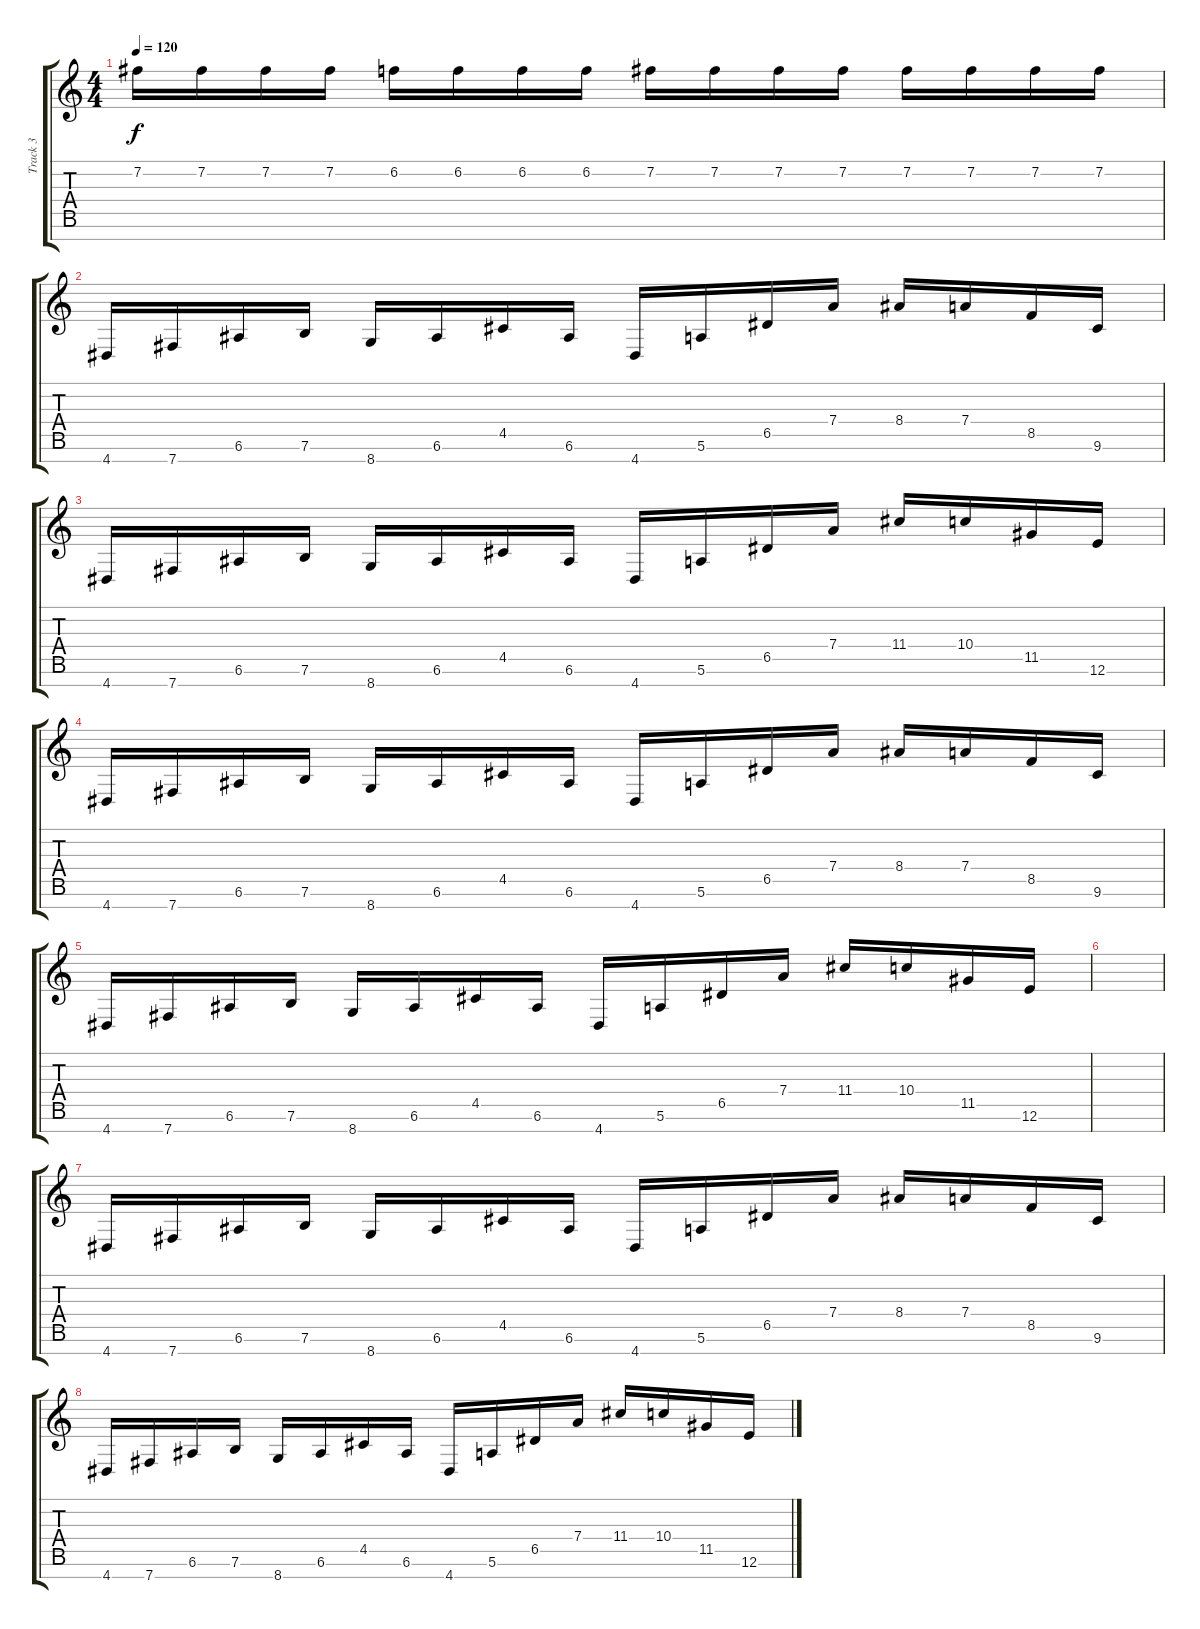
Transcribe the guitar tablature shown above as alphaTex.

\track ("Track 3" "Track 3") {instrument distortionguitar}
\staff {score tabs}
\tuning (E4 B3 G3 D3 A2 E2 B1) {hide}
\ts (4 4)
\tempo 120
\clef g2
\ks c
7.2.16{dy f} 7.2.16 7.2.16 7.2.16 6.2.16 6.2.16 6.2.16 6.2.16 7.2.16 7.2.16 7.2.16 7.2.16 7.2.16 7.2.16 7.2.16 7.2.16 |
4.7.16 7.7.16 6.6.16 7.6.16 8.7.16 6.6.16 4.5.16 6.6.16 4.7.16 5.6.16 6.5.16 7.4.16 8.4.16 7.4.16 8.5.16 9.6.16 |
4.7.16 7.7.16 6.6.16 7.6.16 8.7.16 6.6.16 4.5.16 6.6.16 4.7.16 5.6.16 6.5.16 7.4.16 11.4.16 10.4.16 11.5.16 12.6.16 |
4.7.16 7.7.16 6.6.16 7.6.16 8.7.16 6.6.16 4.5.16 6.6.16 4.7.16 5.6.16 6.5.16 7.4.16 8.4.16 7.4.16 8.5.16 9.6.16 |
4.7.16 7.7.16 6.6.16 7.6.16 8.7.16 6.6.16 4.5.16 6.6.16 4.7.16 5.6.16 6.5.16 7.4.16 11.4.16 10.4.16 11.5.16 12.6.16 |
|
4.7.16 7.7.16 6.6.16 7.6.16 8.7.16 6.6.16 4.5.16 6.6.16 4.7.16 5.6.16 6.5.16 7.4.16 8.4.16 7.4.16 8.5.16 9.6.16 |
4.7.16 7.7.16 6.6.16 7.6.16 8.7.16 6.6.16 4.5.16 6.6.16 4.7.16 5.6.16 6.5.16 7.4.16 11.4.16 10.4.16 11.5.16 12.6.16
